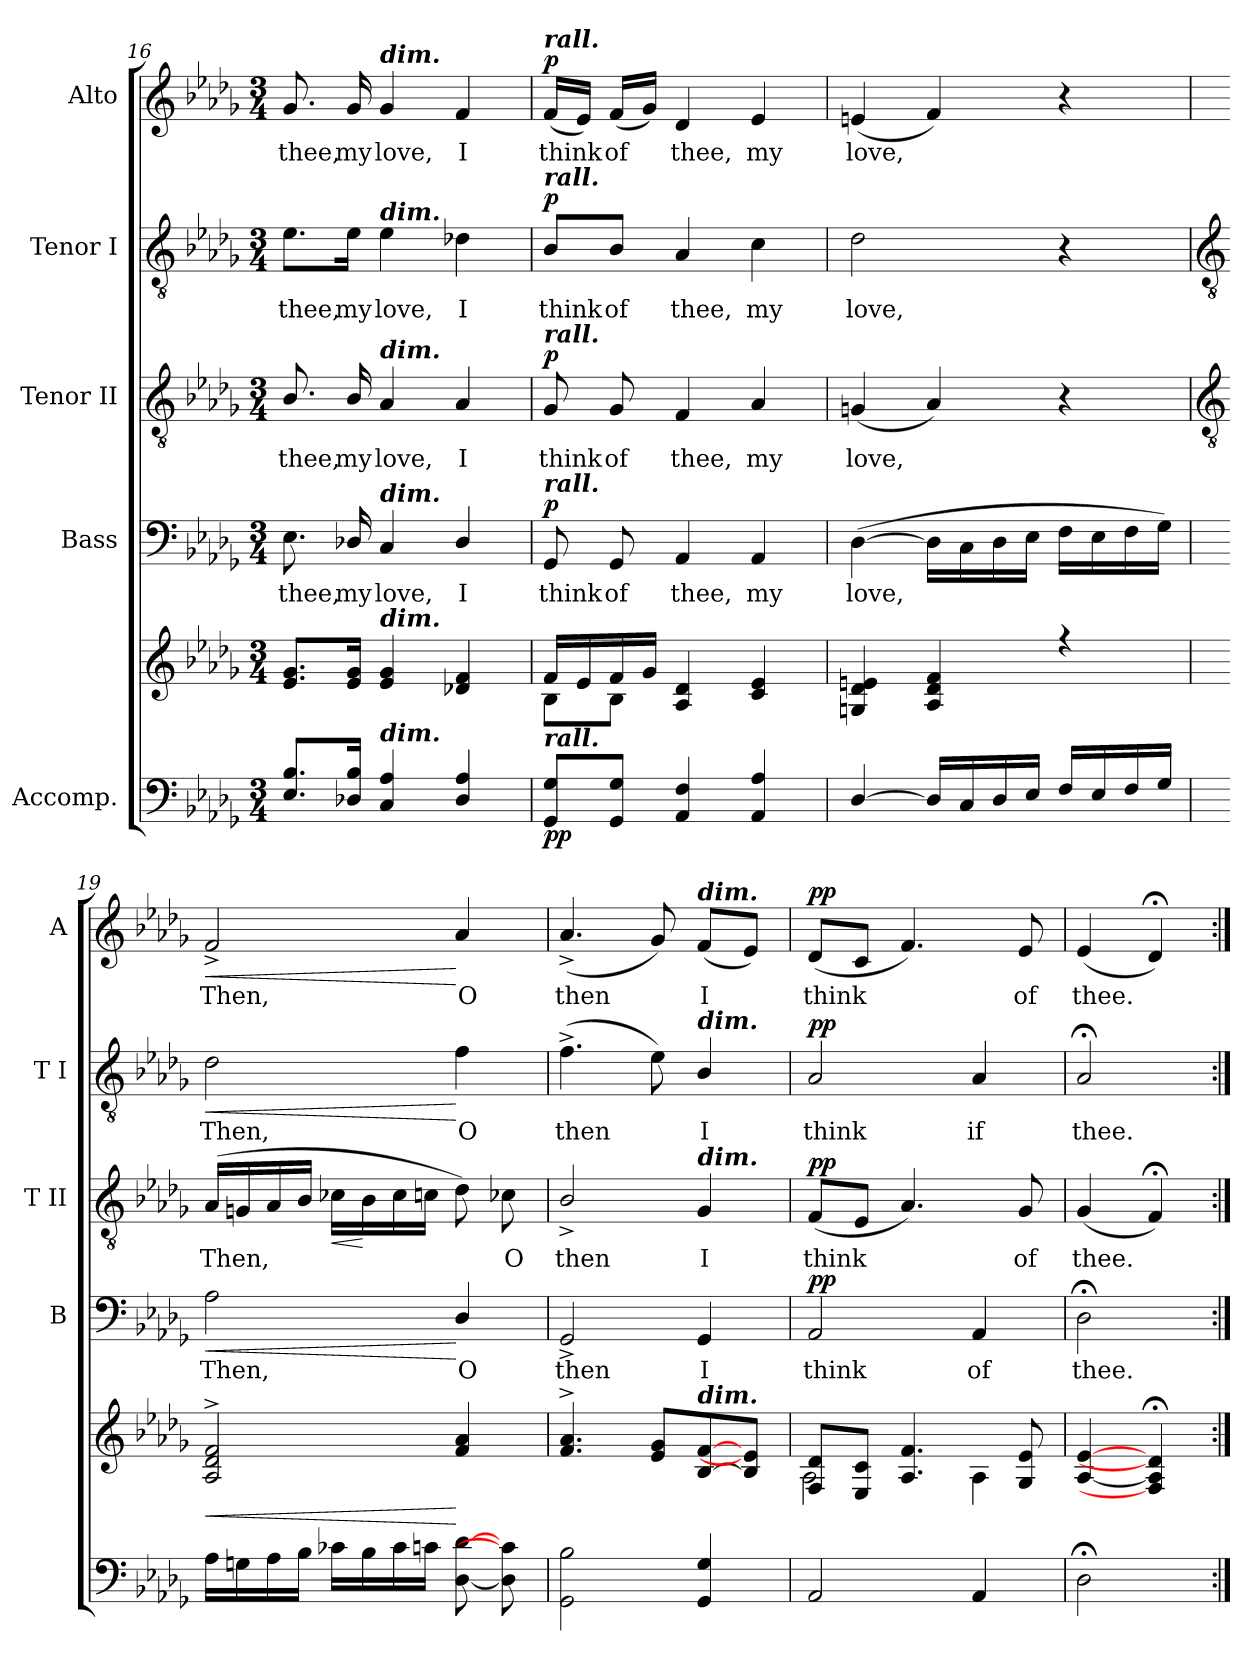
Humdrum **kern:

**kern	**kern	**dynam	**kern	**text	**dynam	**kern	**text	**dynam	**kern	**text	**dynam	**kern	**text	**dynam
*part5	*part5	*part5	*part4	*part4	*part4	*part3	*part3	*part3	*part2	*part2	*part2	*part1	*part1	*part1
*staff6	*staff5	*staff5/6	*staff4	*staff4	*staff4	*staff3	*staff3	*staff3	*staff2	*staff2	*staff2	*staff1	*staff1	*staff1
*I"Accomp.	*	*	*I"Bass	*	*	*I"Tenor II	*	*	*I"Tenor I	*	*	*I"Alto	*	*
*	*	*	*I'B	*	*	*I'T II	*	*	*I'T I	*	*	*I'A	*	*
!!LO:LB:g=z
*clefF4	*clefG2	*	*clefF4	*	*	*clefGv2	*	*	*clefGv2	*	*	*clefG2	*	*
*k[b-e-a-d-g-]	*k[b-e-a-d-g-]	*	*k[b-e-a-d-g-]	*	*	*k[b-e-a-d-g-]	*	*	*k[b-e-a-d-g-]	*	*	*k[b-e-a-d-g-]	*	*
*D-:	*D-:	*	*D-:	*	*	*D-:	*	*	*D-:	*	*	*D-:	*	*
*M3/4	*M3/4	*	*M3/4	*	*	*M3/4	*	*	*M3/4	*	*	*M3/4	*	*
=16	=16	=16	=16	=16	=16	=16	=16	=16	=16	=16	=16	=16	=16	=16
*^	*^	*	*	*	*	*	*	*	*	*	*	*	*	*
!	!LO:N:vis=1	!	!LO:N:vis=1	!	!	!LO:LY:b	!	!	!LO:LY:b	!	!	!LO:LY:b	!	!	!LO:LY:b	!
8.E- 8.B-L	2.ryy	8.e-/ 8.g-/L	2.ryy	.	8.E-	thee,	.	8.B-/	thee,	.	8.e-\L	thee,	.	8.g-	thee,	.
!	!	!	!	!	!	!LO:LY:b	!	!	!LO:LY:b	!	!	!LO:LY:b	!	!	!LO:LY:b	!
16D-X 16B-J	.	16e-\ 16g-\J	.	.	16D-X/	my	.	16B-/	my	.	16e-\Jk	my	.	16g-	my	.
!	!	!	!	!	!	!	!	!	!	!	!	!	!	!LO:TX:a:Bi:t=dim.	!	!
!	!	!	!	!	!	!	!	!	!	!	!LO:TX:a:Bi:t=dim.	!	!	!	!	!
!	!	!	!	!	!	!	!	!LO:TX:a:Bi:t=dim.	!	!	!	!	!	!	!	!
!	!	!	!	!	!LO:TX:a:Bi:t=dim.	!	!	!	!	!	!	!	!	!	!	!
!	!	!LO:TX:a:Bi:t=dim.	!	!	!	!	!	!	!	!	!	!	!	!	!	!
!LO:TX:a:Bi:t=dim.	!	!	!	!	!	!	!	!	!	!	!	!	!	!	!	!
!	!	!	!	!	!	!LO:LY:b	!	!	!LO:LY:b	!	!	!LO:LY:b	!	!	!LO:LY:b	!
4C 4A-	.	4e-/ 4g-/	.	.	4C	love,	.	4A-/	love,	.	4e-\	love,	.	4g-	love,	.
!	!	!	!	!	!	!LO:LY:b	!	!	!LO:LY:b	!	!	!LO:LY:b	!	!	!LO:LY:b	!
4D- 4A-	.	4d-X 4f	.	.	4D-/	I	.	4A-	I	.	4d-X	I	.	4f	I	.
=17	=17	=17	=17	=17	=17	=17	=17	=17	=17	=17	=17	=17	=17	=17	=17	=17
!	!	!	!	!	!	!	!	!	!	!	!	!	!	!LO:TX:a:Bi:t=rall.	!	!
!	!	!	!	!	!	!	!	!	!	!	!LO:TX:a:Bi:t=rall.	!	!	!	!	!
!	!	!	!	!	!	!	!	!LO:TX:a:Bi:t=rall.	!	!	!	!	!	!	!	!
!	!	!	!	!	!LO:TX:a:Bi:t=rall.	!	!	!	!	!	!	!	!	!	!	!
!LO:TX:a:Bi:t=rall.	!	!	!	!	!	!	!	!	!	!	!	!	!	!	!	!
!	!LO:N:vis=1	!	!	!LO:DY:b=2	!	!LO:LY:b	!	!	!LO:LY:b	!	!	!LO:LY:b	!	!	!LO:LY:b	!
!	!	!	!	!LO:DY:n=1:b	!	!	!LO:DY:b	!	!	!LO:DY:b	!	!	!LO:DY:b	!	!	!LO:DY:b
8GG- 8G-L	2.ryy	16f/LL	8B-\L	p p	8GG-	think	p	8G-	think	p	8B-/L	think	p	(<16fLL	think	p
.	.	16e-/	.	.	.	.	.	.	.	.	.	.	.	16e-JJ)	.	.
!	!	!	!	!	!	!LO:LY:b	!	!	!LO:LY:b	!	!	!LO:LY:b	!	!	!LO:LY:b	!
8GG- 8G-J	.	16f/	8B-\J	.	8GG-	of	.	8G-	of	.	8B-/J	of	.	(<16fLL	of	.
.	.	16g-/JJ	.	.	.	.	.	.	.	.	.	.	.	16g-JJ)	.	.
!	!	!	!	!	!	!LO:LY:b	!	!	!LO:LY:b	!	!	!LO:LY:b	!	!	!LO:LY:b	!
4AA- 4F	.	4A- 4d-	2ryy	.	4AA-	thee,	.	4F	thee,	.	4A-	thee,	.	4d-	thee,	.
!	!	!	!	!	!	!LO:LY:b	!	!	!LO:LY:b	!	!	!LO:LY:b	!	!	!LO:LY:b	!
4AA- 4A-	.	4c 4e-	.	.	4AA-	my	.	4A-	my	.	4c	my	.	4e-	my	.
=18	=18	=18	=18	=18	=18	=18	=18	=18	=18	=18	=18	=18	=18	=18	=18	=18
!	!LO:N:vis=1	!	!LO:N:vis=1	!	!	!LO:LY:b	!	!	!LO:LY:b	!	!	!LO:LY:b	!	!	!LO:LY:b	!
[4D-/	2.ryy	4Gn 4d- 4en	2.ryy	.	(>[4D-	love,	.	(<4Gn	love,	.	2d-	love,	.	(<4en	love,	.
16D-/LL]	.	4A- 4d- 4f	.	.	16D-LL]	.	.	4A-)	.	.	.	.	.	4f)	.	.
16C/	.	.	.	.	16C	.	.	.	.	.	.	.	.	.	.	.
16D-/	.	.	.	.	16D-	.	.	.	.	.	.	.	.	.	.	.
16E-/JJ	.	.	.	.	16E-JJ	.	.	.	.	.	.	.	.	.	.	.
16FLL	.	4r	.	.	16FLL	.	.	4r	.	.	4r	.	.	4r	.	.
16E-	.	.	.	.	16E-	.	.	.	.	.	.	.	.	.	.	.
16F	.	.	.	.	16F	.	.	.	.	.	.	.	.	.	.	.
16G-JJ	.	.	.	.	16G-JJ)	.	.	.	.	.	.	.	.	.	.	.
*v	*v	*	*	*	*	*	*	*	*	*	*	*	*	*	*	*
!!LO:LB:g=z
=19	=19	=19	=19	=19	=19	=19	=19	=19	=19	=19	=19	=19	=19	=19	=19
*	*	*	*	*	*	*	*clefGv2	*	*	*clefGv2	*	*	*	*	*
!	!	!LO:N:vis=1	!LO:HP:b	!	!LO:LY:b	!LO:HP:b	!	!LO:LY:b	!	!	!LO:LY:b	!LO:HP:b	!	!LO:LY:b	!LO:HP:b
16A-LL	2A-^ 2d-^ 2f^	2.ryy	<	2A-	Then,	<	(>16A-LL	Then,	.	2d-	Then,	<	2f^	Then,	<
16Gn	.	.	.	.	.	.	16Gn	.	.	.	.	.	.	.	.
16A-	.	.	.	.	.	.	16A-	.	.	.	.	.	.	.	.
16B-JJ	.	.	.	.	.	.	16B-JJ	.	.	.	.	.	.	.	.
!	!	!	!	!	!	!	!	!	!LO:HP:b	!	!	!	!	!	!
16c-XLL	.	.	.	.	.	.	16c-XLL	.	<	.	.	.	.	.	.
16B-	.	.	.	.	.	.	16B-	.	[	.	.	.	.	.	.
16c-	.	.	.	.	.	.	16c-	.	.	.	.	.	.	.	.
16cnJJ	.	.	.	.	.	.	16cnJJ	.	.	.	.	.	.	.	.
!	!	!	!	!	!LO:LY:b	!	!	!	!	!	!LO:LY:b	!	!	!LO:LY:b	!
[8D- [8d-	4f 4a-	.	[	4D-/	O	[	8d-)	.	.	4f	O	[	4a-	O	[
!	!	!	!	!	!	!	!	!LO:LY:b	!	!	!	!	!	!	!
8D-] 8c-]	.	.	.	.	.	.	8c-X	O	.	.	.	.	.	.	.
=20	=20	=20	=20	=20	=20	=20	=20	=20	=20	=20	=20	=20	=20	=20	=20
!	!	!LO:N:vis=1	!	!	!LO:LY:b	!	!	!LO:LY:b	!	!	!LO:LY:b	!	!	!LO:LY:b	!
2GG- 2B-	4.f^ 4.a-^	2.ryy	.	2GG-^	then	.	2B-^/	then	.	(>4.f^	then	.	(<4.a-^	then	.
.	8e- 8g-L	.	.	.	.	.	.	.	.	8e-)	.	.	8g-)	.	.
!	!	!	!	!	!	!	!	!	!	!	!	!	!LO:TX:a:Bi:t=dim.	!	!
!	!	!	!	!	!	!	!	!	!	!LO:TX:a:Bi:t=dim.	!	!	!	!	!
!	!	!	!	!	!	!	!LO:TX:a:Bi:t=dim.	!	!	!	!	!	!	!	!
!	!LO:TX:a:Bi:t=dim.	!	!	!	!	!	!	!	!	!	!	!	!	!	!
!	!	!	!	!	!LO:LY:b	!	!	!LO:LY:b	!	!	!LO:LY:b	!	!	!LO:LY:b	!
4GG- 4G-	[8B- [8f	.	.	4GG-	I	.	4G-	I	.	4B-/	I	.	(<8fL	I	.
.	8B-/] 8e-/]J	.	.	.	.	.	.	.	.	.	.	.	8e-/J)	.	.
=21	=21	=21	=21	=21	=21	=21	=21	=21	=21	=21	=21	=21	=21	=21	=21
!	!	!	!	!	!LO:LY:b	!LO:DY:b	!	!LO:LY:b	!LO:DY:b	!	!LO:LY:b	!LO:DY:b	!	!LO:LY:b	!LO:DY:b
2AA-	8F/ 8d-/L	2A-\	.	2AA-	think	pp	(<8FL	think	pp	2A-	think	pp	(<8d-L	think	pp
.	8E-/ 8c/J	.	.	.	.	.	8E-J	.	.	.	.	.	8cJ	.	.
.	4.A-/ 4.f/	.	.	.	.	.	4.A-)	.	.	.	.	.	4.f)	.	.
!	!	!	!	!	!LO:LY:b	!	!	!	!	!	!LO:LY:b	!	!	!	!
4AA-	.	4A-\	.	4AA-	of	.	.	.	.	4A-	if	.	.	.	.
!	!	!	!	!	!	!	!	!LO:LY:b	!	!	!	!	!	!LO:LY:b	!
.	8G-/ 8e-/	.	.	.	.	.	8G-	of	.	.	.	.	8e-/	of	.
=22	=22	=22	=22	=22	=22	=22	=22	=22	=22	=22	=22	=22	=22	=22	=22
!	!	!	!	!	!LO:LY:b	!	!	!LO:LY:b	!	!	!LO:LY:b	!	!	!LO:LY:b	!
2D-;<	[4A-/ [4e-/	2ryy	.	2D-;<	thee.	.	(<4G-	thee.	.	2A-;<	thee.	.	(<4e-/	thee.	.
.	4F/];< 4A-/];< 4d-/];<	.	.	.	.	.	4F;<)	.	.	.	.	.	4d-;<)	.	.
*	*v	*v	*	*	*	*	*	*	*	*	*	*	*	*	*
=:|!	=:|!	=:|!	=:|!	=:|!	=:|!	=:|!	=:|!	=:|!	=:|!	=:|!	=:|!	=:|!	=:|!	=:|!
*-	*-	*-	*-	*-	*-	*-	*-	*-	*-	*-	*-	*-	*-	*-
